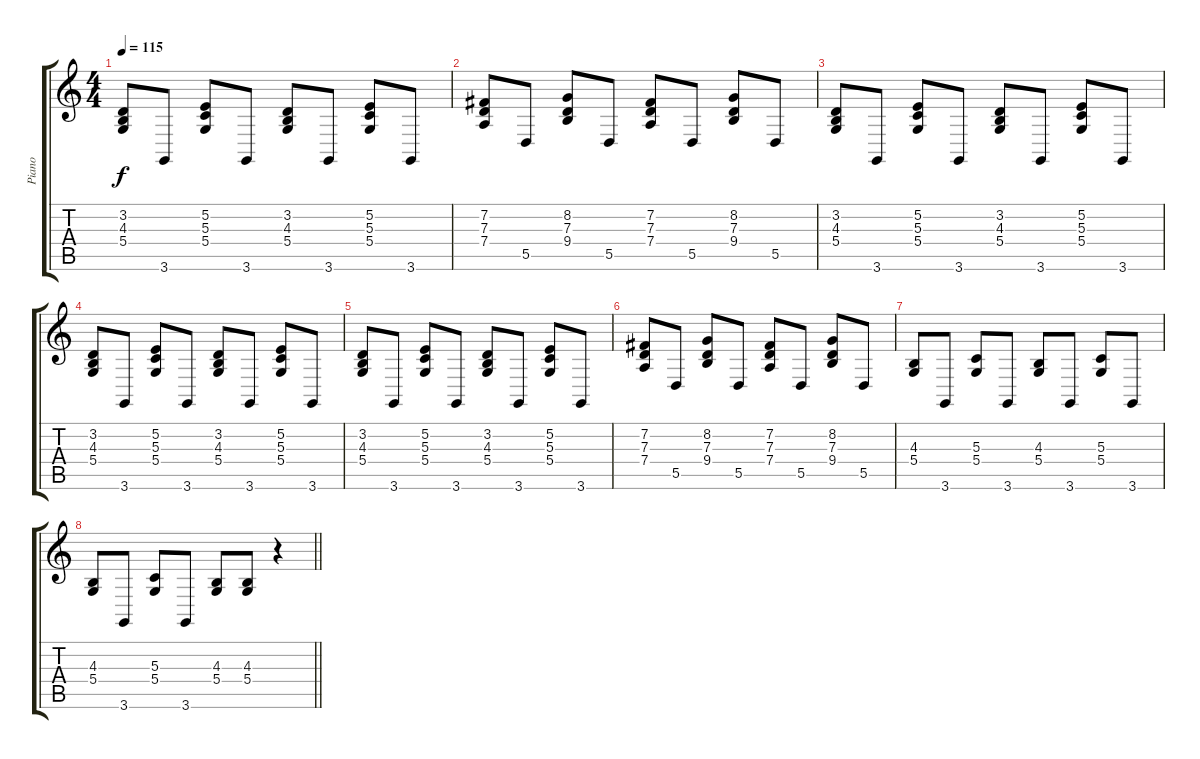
\track ("Piano" "Piano") {instrument acousticgrandpiano}
\staff {score tabs}
\tuning (E4 B3 G3 D3 A2 E2) {hide}
\ts (4 4)
\tempo 115
\clef g2
\ks c
(3.2 4.3 5.4).8{dy f} 3.6.8 (5.2 5.3 5.4).8 3.6.8 (3.2 4.3 5.4).8 3.6.8 (5.2 5.3 5.4).8 3.6.8 |
(7.2 7.3 7.4).8 5.5.8 (8.2 7.3 9.4).8 5.5.8 (7.2 7.3 7.4).8 5.5.8 (8.2 7.3 9.4).8 5.5.8 |
(3.2 4.3 5.4).8 3.6.8 (5.2 5.3 5.4).8 3.6.8 (3.2 4.3 5.4).8 3.6.8 (5.2 5.3 5.4).8 3.6.8 |
(3.2 4.3 5.4).8 3.6.8 (5.2 5.3 5.4).8 3.6.8 (3.2 4.3 5.4).8 3.6.8 (5.2 5.3 5.4).8 3.6.8 |
(3.2 4.3 5.4).8 3.6.8 (5.2 5.3 5.4).8 3.6.8 (3.2 4.3 5.4).8 3.6.8 (5.2 5.3 5.4).8 3.6.8 |
(7.2 7.3 7.4).8 5.5.8 (8.2 7.3 9.4).8 5.5.8 (7.2 7.3 7.4).8 5.5.8 (8.2 7.3 9.4).8 5.5.8 |
(4.3 5.4).8 3.6.8 (5.3 5.4).8 3.6.8 (4.3 5.4).8 3.6.8 (5.3 5.4).8 3.6.8 |
\barLineRight lightlight
(4.3 5.4).8 3.6.8 (5.3 5.4).8 3.6.8 (4.3 5.4).8 (4.3 5.4).8 r.4
